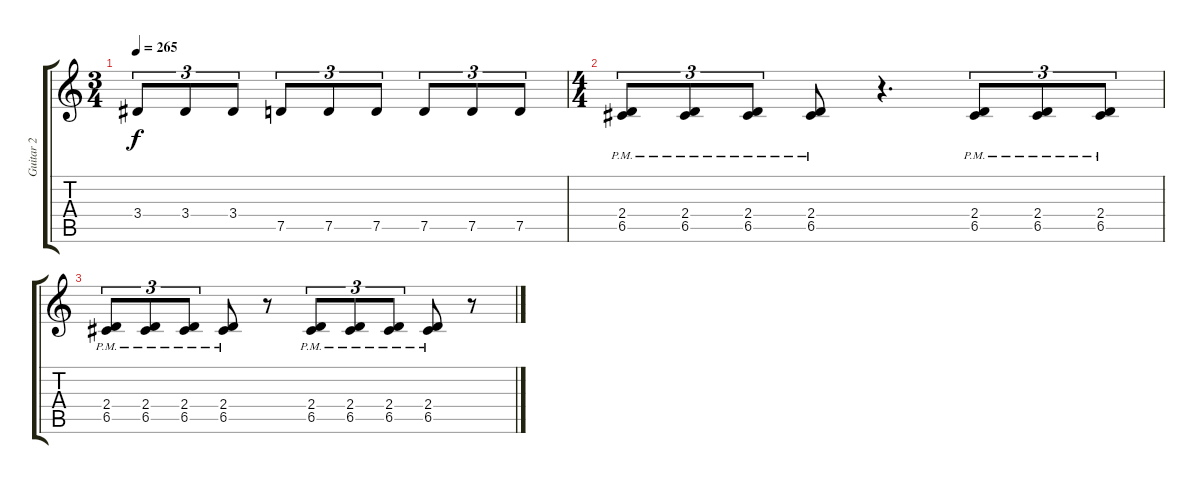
\track ("Guitar 2" "Guitar 2") {instrument overdrivenguitar}
\staff {score tabs}
\tuning (D4 A3 F3 C3 G2 D2) {hide}
\ts (3 4)
\tempo 265
\clef g2
\ks c
3.4.8{tu (3 2) dy f} 3.4.8{tu (3 2)} 3.4.8{tu (3 2)} 7.5.8{tu (3 2)} 7.5.8{tu (3 2)} 7.5.8{tu (3 2)} 7.5.8{tu (3 2)} 7.5.8{tu (3 2)} 7.5.8{tu (3 2)} |
\ts (4 4)
(2.4{pm} 6.5{pm}).8{tu (3 2)} (2.4{pm} 6.5{pm}).8{tu (3 2)} (2.4{pm} 6.5{pm}).8{tu (3 2)} (2.4{pm} 6.5{pm}).8 r.4{d} (2.4{pm} 6.5{pm}).8{tu (3 2)} (2.4{pm} 6.5{pm}).8{tu (3 2)} (2.4{pm} 6.5{pm}).8{tu (3 2)} |
(2.4{pm} 6.5{pm}).8{tu (3 2)} (2.4{pm} 6.5{pm}).8{tu (3 2)} (2.4{pm} 6.5{pm}).8{tu (3 2)} (2.4{pm} 6.5{pm}).8 r.8 (2.4{pm} 6.5{pm}).8{tu (3 2)} (2.4{pm} 6.5{pm}).8{tu (3 2)} (2.4{pm} 6.5{pm}).8{tu (3 2)} (2.4{pm} 6.5{pm}).8 r.8
